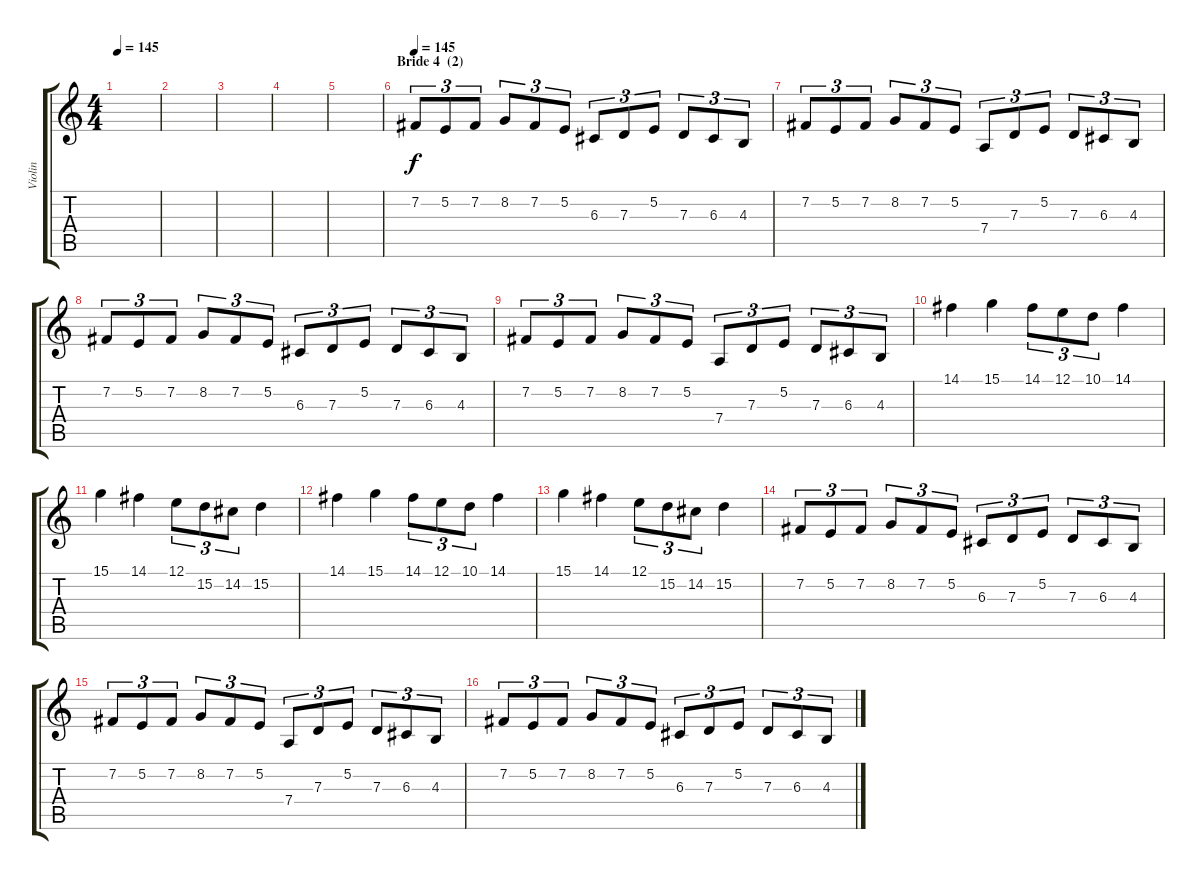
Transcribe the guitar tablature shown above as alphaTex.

\track ("Violin" "Violin") {instrument violin}
\staff {score tabs}
\tuning (E4 B3 G3 D3 A2 E2) {hide}
\ts (4 4)
\tempo 145
\clef g2
\ks c
|
|
|
|
|
\section ("" "Bride 4  (2)")
\tempo 145
7.2.8{tu (3 2)} 5.2.8{tu (3 2)} 7.2.8{tu (3 2)} 8.2.8{tu (3 2)} 7.2.8{tu (3 2)} 5.2.8{tu (3 2)} 6.3.8{tu (3 2)} 7.3.8{tu (3 2)} 5.2.8{tu (3 2)} 7.3.8{tu (3 2)} 6.3.8{tu (3 2)} 4.3.8{tu (3 2)} |
7.2.8{tu (3 2)} 5.2.8{tu (3 2)} 7.2.8{tu (3 2)} 8.2.8{tu (3 2)} 7.2.8{tu (3 2)} 5.2.8{tu (3 2)} 7.4.8{tu (3 2)} 7.3.8{tu (3 2)} 5.2.8{tu (3 2)} 7.3.8{tu (3 2)} 6.3.8{tu (3 2)} 4.3.8{tu (3 2)} |
7.2.8{tu (3 2)} 5.2.8{tu (3 2)} 7.2.8{tu (3 2)} 8.2.8{tu (3 2)} 7.2.8{tu (3 2)} 5.2.8{tu (3 2)} 6.3.8{tu (3 2)} 7.3.8{tu (3 2)} 5.2.8{tu (3 2)} 7.3.8{tu (3 2)} 6.3.8{tu (3 2)} 4.3.8{tu (3 2)} |
7.2.8{tu (3 2)} 5.2.8{tu (3 2)} 7.2.8{tu (3 2)} 8.2.8{tu (3 2)} 7.2.8{tu (3 2)} 5.2.8{tu (3 2)} 7.4.8{tu (3 2)} 7.3.8{tu (3 2)} 5.2.8{tu (3 2)} 7.3.8{tu (3 2)} 6.3.8{tu (3 2)} 4.3.8{tu (3 2)} |
14.1.4 15.1.4 14.1.8{tu (3 2)} 12.1.8{tu (3 2)} 10.1.8{tu (3 2)} 14.1.4 |
15.1.4 14.1.4 12.1.8{tu (3 2)} 15.2.8{tu (3 2)} 14.2.8{tu (3 2)} 15.2.4 |
14.1.4 15.1.4 14.1.8{tu (3 2)} 12.1.8{tu (3 2)} 10.1.8{tu (3 2)} 14.1.4 |
15.1.4 14.1.4 12.1.8{tu (3 2)} 15.2.8{tu (3 2)} 14.2.8{tu (3 2)} 15.2.4 |
7.2.8{tu (3 2)} 5.2.8{tu (3 2)} 7.2.8{tu (3 2)} 8.2.8{tu (3 2)} 7.2.8{tu (3 2)} 5.2.8{tu (3 2)} 6.3.8{tu (3 2)} 7.3.8{tu (3 2)} 5.2.8{tu (3 2)} 7.3.8{tu (3 2)} 6.3.8{tu (3 2)} 4.3.8{tu (3 2)} |
7.2.8{tu (3 2)} 5.2.8{tu (3 2)} 7.2.8{tu (3 2)} 8.2.8{tu (3 2)} 7.2.8{tu (3 2)} 5.2.8{tu (3 2)} 7.4.8{tu (3 2)} 7.3.8{tu (3 2)} 5.2.8{tu (3 2)} 7.3.8{tu (3 2)} 6.3.8{tu (3 2)} 4.3.8{tu (3 2)} |
7.2.8{tu (3 2)} 5.2.8{tu (3 2)} 7.2.8{tu (3 2)} 8.2.8{tu (3 2)} 7.2.8{tu (3 2)} 5.2.8{tu (3 2)} 6.3.8{tu (3 2)} 7.3.8{tu (3 2)} 5.2.8{tu (3 2)} 7.3.8{tu (3 2)} 6.3.8{tu (3 2)} 4.3.8{tu (3 2)}
